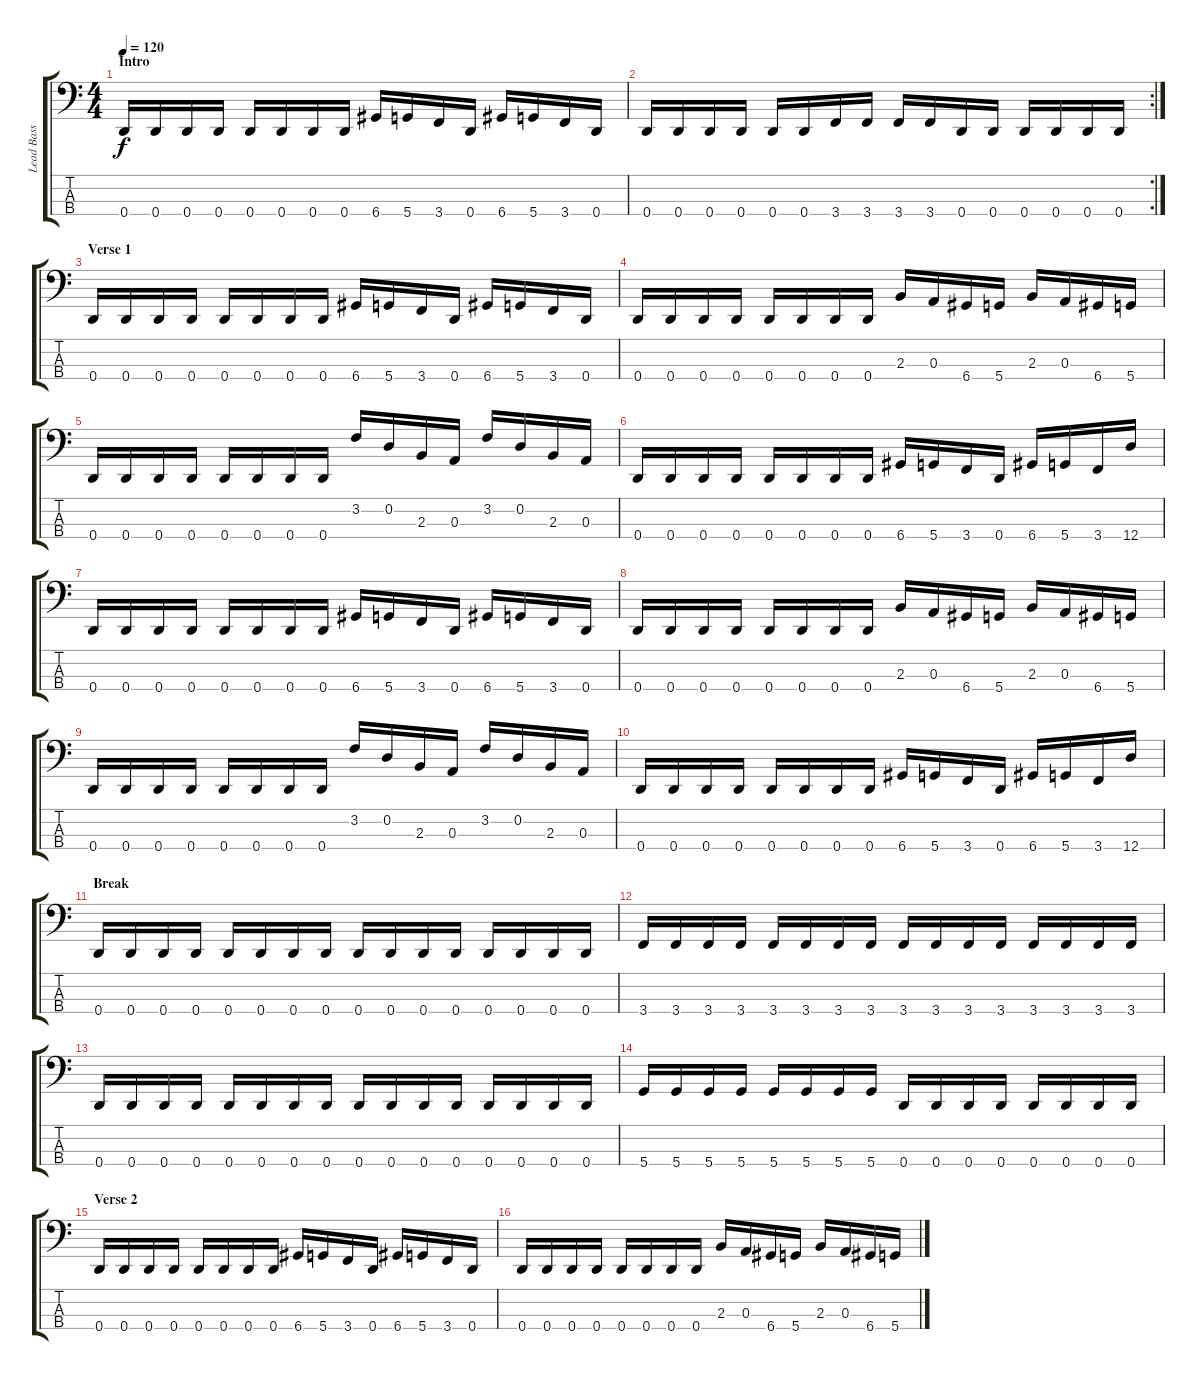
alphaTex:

\track ("Lead Bass" "Lead Bass") {instrument electricbasspick}
\staff {score tabs}
\tuning (G2 D2 A1 D1) {hide}
\ts (4 4)
\section ("" "Intro")
\tempo 120
\clef f4
\ks c
0.4.16{dy f instrument electricbasspick} 0.4.16 0.4.16 0.4.16 0.4.16 0.4.16 0.4.16 0.4.16 6.4.16 5.4.16 3.4.16 0.4.16 6.4.16 5.4.16 3.4.16 0.4.16 |
\rc 2
0.4.16 0.4.16 0.4.16 0.4.16 0.4.16 0.4.16 3.4.16 3.4.16 3.4.16 3.4.16 0.4.16 0.4.16 0.4.16 0.4.16 0.4.16 0.4.16 |
\section ("" "Verse 1")
0.4.16 0.4.16 0.4.16 0.4.16 0.4.16 0.4.16 0.4.16 0.4.16 6.4.16 5.4.16 3.4.16 0.4.16 6.4.16 5.4.16 3.4.16 0.4.16 |
0.4.16 0.4.16 0.4.16 0.4.16 0.4.16 0.4.16 0.4.16 0.4.16 2.3.16 0.3.16 6.4.16 5.4.16 2.3.16 0.3.16 6.4.16 5.4.16 |
0.4.16 0.4.16 0.4.16 0.4.16 0.4.16 0.4.16 0.4.16 0.4.16 3.2.16 0.2.16 2.3.16 0.3.16 3.2.16 0.2.16 2.3.16 0.3.16 |
0.4.16 0.4.16 0.4.16 0.4.16 0.4.16 0.4.16 0.4.16 0.4.16 6.4.16 5.4.16 3.4.16 0.4.16 6.4.16 5.4.16 3.4.16 12.4.16 |
0.4.16 0.4.16 0.4.16 0.4.16 0.4.16 0.4.16 0.4.16 0.4.16 6.4.16 5.4.16 3.4.16 0.4.16 6.4.16 5.4.16 3.4.16 0.4.16 |
0.4.16 0.4.16 0.4.16 0.4.16 0.4.16 0.4.16 0.4.16 0.4.16 2.3.16 0.3.16 6.4.16 5.4.16 2.3.16 0.3.16 6.4.16 5.4.16 |
0.4.16 0.4.16 0.4.16 0.4.16 0.4.16 0.4.16 0.4.16 0.4.16 3.2.16 0.2.16 2.3.16 0.3.16 3.2.16 0.2.16 2.3.16 0.3.16 |
0.4.16 0.4.16 0.4.16 0.4.16 0.4.16 0.4.16 0.4.16 0.4.16 6.4.16 5.4.16 3.4.16 0.4.16 6.4.16 5.4.16 3.4.16 12.4.16 |
\section ("" "Break")
0.4.16 0.4.16 0.4.16 0.4.16 0.4.16 0.4.16 0.4.16 0.4.16 0.4.16 0.4.16 0.4.16 0.4.16 0.4.16 0.4.16 0.4.16 0.4.16 |
3.4.16 3.4.16 3.4.16 3.4.16 3.4.16 3.4.16 3.4.16 3.4.16 3.4.16 3.4.16 3.4.16 3.4.16 3.4.16 3.4.16 3.4.16 3.4.16 |
0.4.16 0.4.16 0.4.16 0.4.16 0.4.16 0.4.16 0.4.16 0.4.16 0.4.16 0.4.16 0.4.16 0.4.16 0.4.16 0.4.16 0.4.16 0.4.16 |
5.4.16 5.4.16 5.4.16 5.4.16 5.4.16 5.4.16 5.4.16 5.4.16 0.4.16 0.4.16 0.4.16 0.4.16 0.4.16 0.4.16 0.4.16 0.4.16 |
\section ("" "Verse 2")
0.4.16 0.4.16 0.4.16 0.4.16 0.4.16 0.4.16 0.4.16 0.4.16 6.4.16 5.4.16 3.4.16 0.4.16 6.4.16 5.4.16 3.4.16 0.4.16 |
0.4.16 0.4.16 0.4.16 0.4.16 0.4.16 0.4.16 0.4.16 0.4.16 2.3.16 0.3.16 6.4.16 5.4.16 2.3.16 0.3.16 6.4.16 5.4.16
